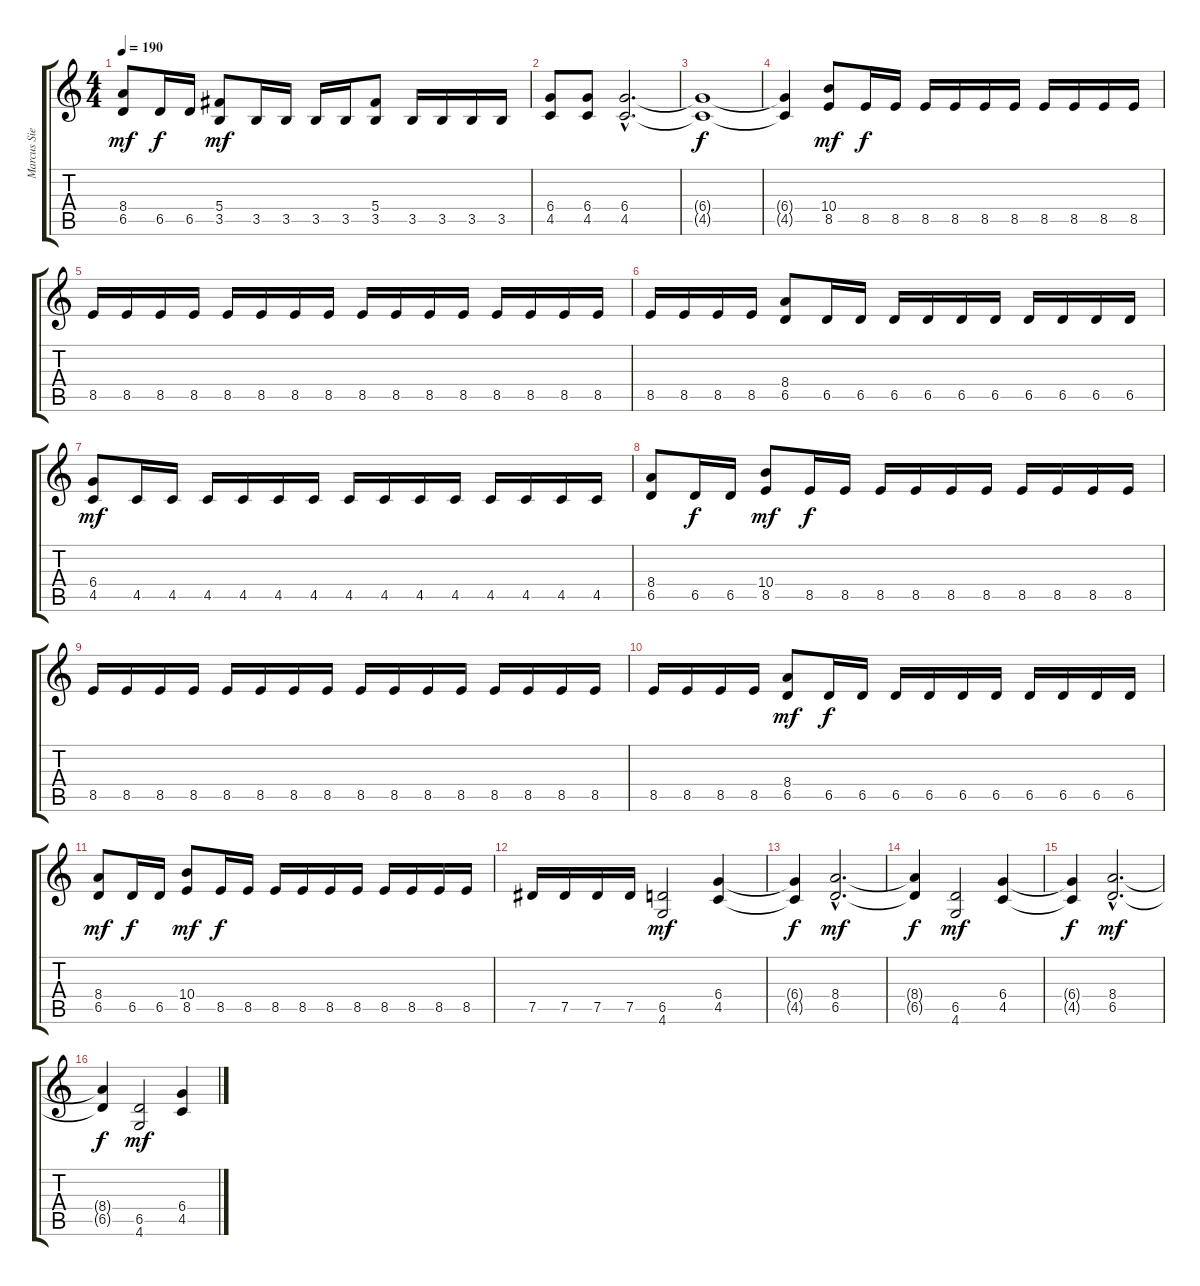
\track ("Marcus Siepen" "Marcus Sie") {instrument distortionguitar}
\staff {score tabs}
\tuning (Eb4 Bb3 Gb3 Db3 Ab2 Eb2) {hide}
\ts (4 4)
\tempo 190
\clef g2
\ks c
(8.4 6.5).8{dy mf} 6.5.16{dy f} 6.5.16 (5.4 3.5).8{dy mf} 3.5.16 3.5.16 3.5.16 3.5.16 (5.4 3.5).8 3.5.16 3.5.16 3.5.16 3.5.16 |
(6.4 4.5).8 (6.4 4.5).8 (6.4{hac} 4.5{hac}).2{d} |
(6.4{t} 4.5{t}).1{dy f} |
(6.4{t} 4.5{t}).4 (10.4 8.5).8{dy mf} 8.5.16{dy f} 8.5.16 8.5.16 8.5.16 8.5.16 8.5.16 8.5.16 8.5.16 8.5.16 8.5.16 |
8.5.16 8.5.16 8.5.16 8.5.16 8.5.16 8.5.16 8.5.16 8.5.16 8.5.16 8.5.16 8.5.16 8.5.16 8.5.16 8.5.16 8.5.16 8.5.16 |
8.5.16 8.5.16 8.5.16 8.5.16 (8.4 6.5).8 6.5.16 6.5.16 6.5.16 6.5.16 6.5.16 6.5.16 6.5.16 6.5.16 6.5.16 6.5.16 |
(6.4 4.5).8{dy mf} 4.5.16 4.5.16 4.5.16 4.5.16 4.5.16 4.5.16 4.5.16 4.5.16 4.5.16 4.5.16 4.5.16 4.5.16 4.5.16 4.5.16 |
(8.4 6.5).8 6.5.16{dy f} 6.5.16 (10.4 8.5).8{dy mf} 8.5.16{dy f} 8.5.16 8.5.16 8.5.16 8.5.16 8.5.16 8.5.16 8.5.16 8.5.16 8.5.16 |
8.5.16 8.5.16 8.5.16 8.5.16 8.5.16 8.5.16 8.5.16 8.5.16 8.5.16 8.5.16 8.5.16 8.5.16 8.5.16 8.5.16 8.5.16 8.5.16 |
8.5.16 8.5.16 8.5.16 8.5.16 (8.4 6.5).8{dy mf} 6.5.16{dy f} 6.5.16 6.5.16 6.5.16 6.5.16 6.5.16 6.5.16 6.5.16 6.5.16 6.5.16 |
(8.4 6.5).8{dy mf} 6.5.16{dy f} 6.5.16 (10.4 8.5).8{dy mf} 8.5.16{dy f} 8.5.16 8.5.16 8.5.16 8.5.16 8.5.16 8.5.16 8.5.16 8.5.16 8.5.16 |
7.5.16 7.5.16 7.5.16 7.5.16 (6.5 4.6).2{dy mf} (6.4 4.5).4 |
(6.4{t} 4.5{t}).4{dy f} (8.4{hac} 6.5{hac}).2{d dy mf} |
(8.4{t} 6.5{t}).4{dy f} (6.5 4.6).2{dy mf} (6.4 4.5).4 |
(6.4{t} 4.5{t}).4{dy f} (8.4{hac} 6.5{hac}).2{d dy mf} |
(8.4{t} 6.5{t}).4{dy f} (6.5 4.6).2{dy mf} (6.4 4.5).4
